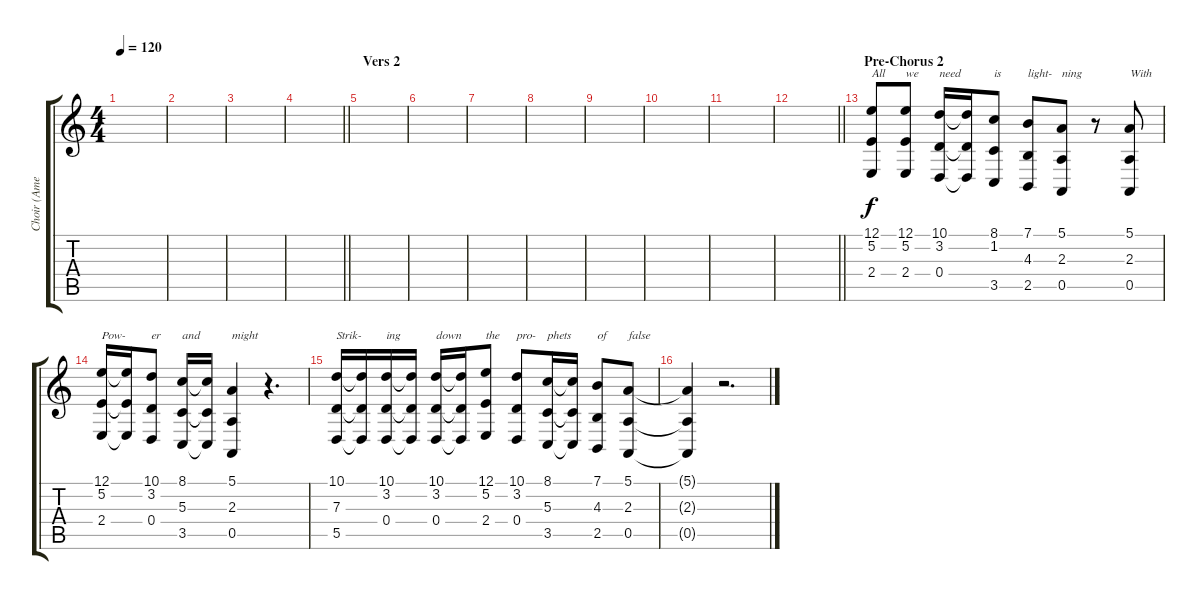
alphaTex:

\track ("Choir (Amen Ra, Awa, Ox, Kita)" "Choir (Ame") {instrument choiraahs}
\staff {score tabs}
\tuning (E4 B3 G3 D3 A2 E2) {hide}
\ts (4 4)
\tempo 120
\clef g2
\ks c
|
|
|
\barLineRight lightlight
|
\section ("" "Vers 2")
|
|
|
|
|
|
|
\barLineRight lightlight
|
\section ("" "Pre-Chorus 2")
(12.1 5.2 2.4).8{txt "All"} (12.1 5.2 2.4).8{txt "we"} (10.1 3.2 0.4).16{txt "need"} (10.1{t} 3.2{t} 0.4{t}).16 (8.1 1.2 3.5).8{txt "is"} (7.1 4.3 2.5).8{txt "light-"} (5.1 2.3 0.5).8{txt "ning"} r.8 (5.1 2.3 0.5).8{txt "With"} |
(12.1 5.2 2.4).16{txt "Pow-"} (12.1{t} 5.2{t} 2.4{t}).16 (10.1 3.2 0.4).8{txt "er"} (8.1 5.3 3.5).16{txt "and"} (8.1{t} 5.3{t} 3.5{t}).16 (5.1 2.3 0.5).4{txt "might"} r.4{d} |
(10.1 7.3 5.5).16{txt "Strik-"} (10.1{t} 7.3{t} 5.5{t}).16 (10.1 3.2 0.4).16{txt "ing"} (10.1{t} 3.2{t} 0.4{t}).16 (10.1 3.2 0.4).16{txt "down"} (10.1{t} 3.2{t} 0.4{t}).16 (12.1 5.2 2.4).8{txt "the"} (10.1 3.2 0.4).8{txt "pro-"} (8.1 5.3 3.5).16{txt "phets"} (8.1{t} 5.3{t} 3.5{t}).16 (7.1 4.3 2.5).8{txt "of"} (5.1 2.3 0.5).8{txt "false"} |
(5.1{t} 2.3{t} 0.5{t}).4 r.2{d}
